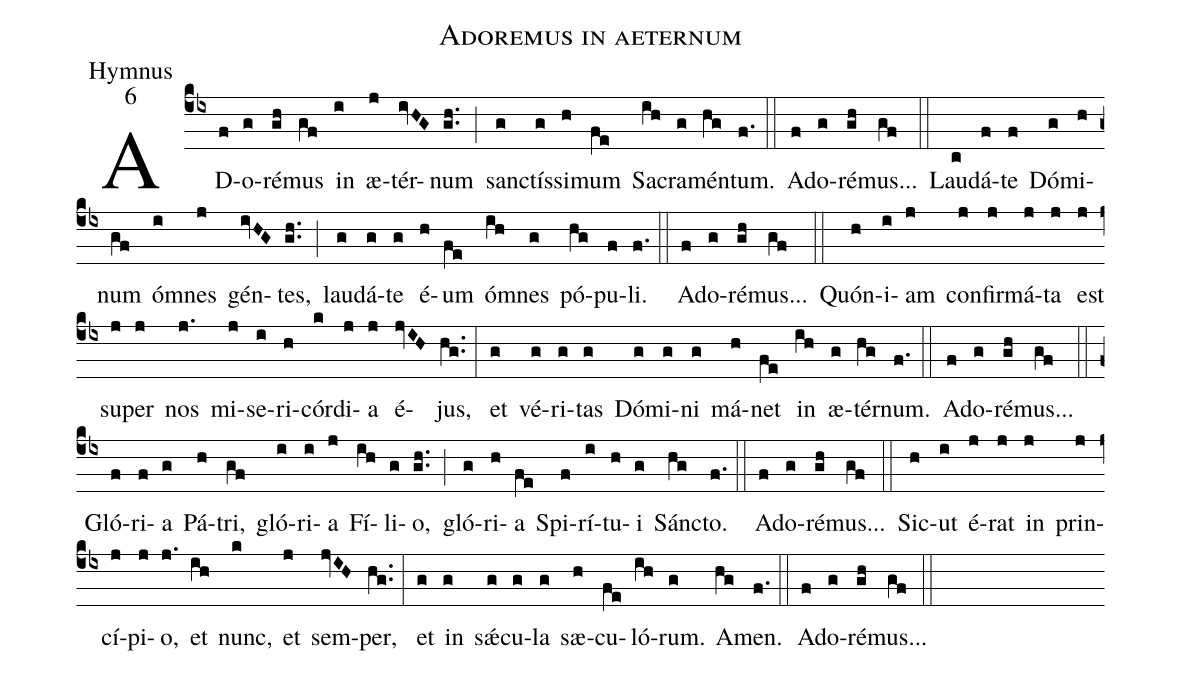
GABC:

name:Adoremus in aeternum;
office-part:Hymnus;
mode:6;
%%
(cb4)AD(f)o(g)ré(gh)mus(gf) in(i) æ(j)tér(ivHG)num(gh..) (;) sanc(g)tís(g)si(h)mum(fe) Sa(ih)cra(g)mén(hg)tum.(f.) (::)

Ad(f)o(g)ré(gh)mus...(gf) (::)

Lau(c)dá(f)te(f) Dó(g)mi(h)num(gf) óm(i)nes(j) gén(ivHG)tes,(gh..) (;)  lau(g)dá(g)te(g) é(h)um(fe) óm(ih)nes(g) pó(hg)pu(f)li.(f.) (::)

Ad(f)o(g)ré(gh)mus...(gf) (::)

Quón(h)i(i)am(j) con(j)fir(j)má(j)ta(j) est(j) su(j)per(j) nos(j.) mi(j)se(i)ri(h)cór(k)di(j)a(j) é(jvIH)jus,(hg..) (:)  et(g) vé(g)ri(g)tas(g) Dó(g)mi(g)ni(g) má(h)net(fe) in(ih) æ(g)tér(hg)num.(f.) (::)

Ad(f)o(g)ré(gh)mus...(gf) (::)

Gló(f)ri(f)a(g) Pá(h)tri,(gf) gló(i)ri(i)a(j) Fí(ih)li(g)o,(gh..) (;) gló(g)ri(h)a(fe) Spi(f)rí(i)tu(h)i(g) Sánc(hg)to.(f.) (::)

Ad(f)o(g)ré(gh)mus...(gf) (::)

Sic(h)ut(i) é(j)rat(j) in(j) prin(j)cí(j)pi(j)o,(j.) et(ih) nunc,(k) et(j) sem(jvIH)per,(hg..) (:) et(g) in(g) sǽ(g)cu(g)la(g) sæ(h)cu(fe)ló(ih)rum.(g) A(hg)men.(f.) (::)

Ad(f)o(g)ré(gh)mus...(gf) (::)
